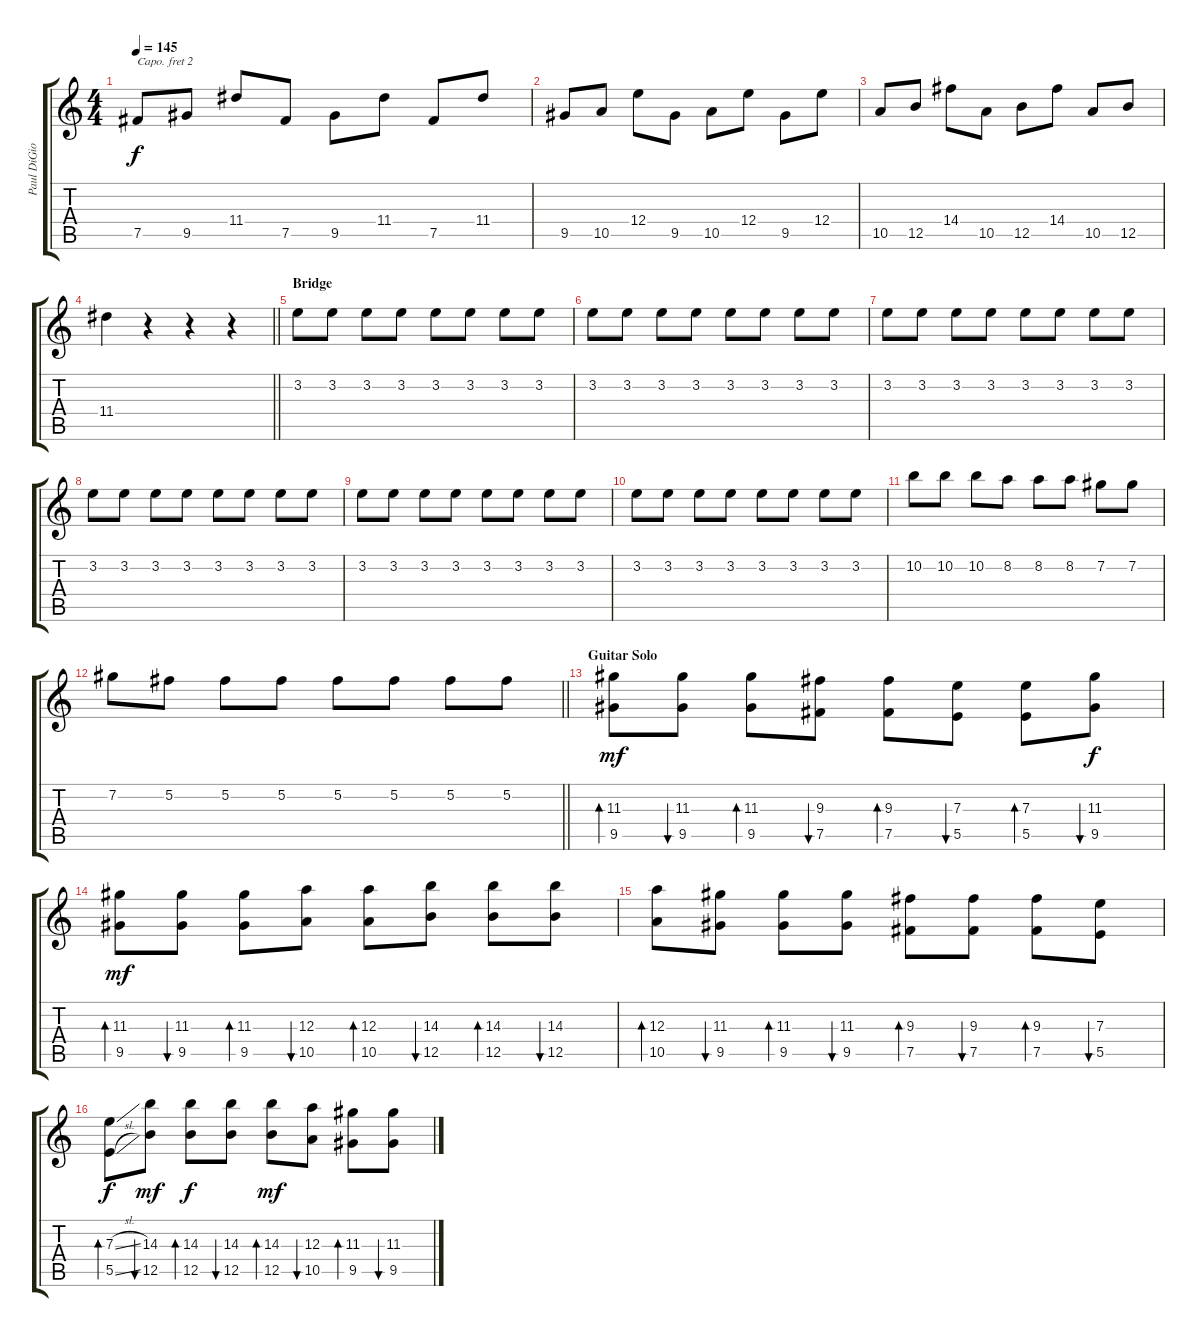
\track ("Paul DiGiovanni (Lead Guitar)" "Paul DiGio") {instrument overdrivenguitar}
\staff {score tabs}
\capo 2
\tuning (E4 B3 G3 D3 A2 D2) {hide}
\ts (4 4)
\tempo 145
\clef g2
\ks c
7.5.8{dy f} 9.5.8 11.4.8 7.5.8 9.5.8 11.4.8 7.5.8 11.4.8 |
9.5.8 10.5.8 12.4.8 9.5.8 10.5.8 12.4.8 9.5.8 12.4.8 |
10.5.8 12.5.8 14.4.8 10.5.8 12.5.8 14.4.8 10.5.8 12.5.8 |
\barLineRight lightlight
11.4.4 r.4 r.4 r.4 |
\section ("" "Bridge")
3.2.8 3.2.8 3.2.8 3.2.8 3.2.8 3.2.8 3.2.8 3.2.8 |
3.2.8 3.2.8 3.2.8 3.2.8 3.2.8 3.2.8 3.2.8 3.2.8 |
3.2.8 3.2.8 3.2.8 3.2.8 3.2.8 3.2.8 3.2.8 3.2.8 |
3.2.8 3.2.8 3.2.8 3.2.8 3.2.8 3.2.8 3.2.8 3.2.8 |
3.2.8 3.2.8 3.2.8 3.2.8 3.2.8 3.2.8 3.2.8 3.2.8 |
3.2.8 3.2.8 3.2.8 3.2.8 3.2.8 3.2.8 3.2.8 3.2.8 |
10.2.8 10.2.8 10.2.8 8.2.8 8.2.8 8.2.8 7.2.8 7.2.8 |
\barLineRight lightlight
7.2.8 5.2.8 5.2.8 5.2.8 5.2.8 5.2.8 5.2.8 5.2.8 |
\section ("" "Guitar Solo")
(11.3 9.5).8{bd 60 dy mf} (11.3 9.5).8{bu 60} (11.3 9.5).8{bd 60} (9.3 7.5).8{bu 60} (9.3 7.5).8{bd 60} (7.3 5.5).8{bu 60} (7.3 5.5).8{bd 60} (11.3 9.5).8{bu 60 dy f} |
(11.3 9.5).8{bd 60 dy mf} (11.3 9.5).8{bu 60} (11.3 9.5).8{bd 60} (12.3 10.5).8{bu 60} (12.3 10.5).8{bd 60} (14.3 12.5).8{bu 60} (14.3 12.5).8{bd 60} (14.3 12.5).8{bu 60} |
(12.3 10.5).8{bd 60} (11.3 9.5).8{bu 60} (11.3 9.5).8{bd 60} (11.3 9.5).8{bu 60} (9.3 7.5).8{bd 60} (9.3 7.5).8{bu 60} (9.3 7.5).8{bd 60} (7.3 5.5).8{bu 60} |
(7.3{sl} 5.5{sl}).8{bd 60 dy f} (14.3 12.5).8{bu 60 dy mf} (14.3 12.5).8{bd 60 dy f} (14.3 12.5).8{bu 60} (14.3 12.5).8{bd 60 dy mf} (12.3 10.5).8{bu 60} (11.3 9.5).8{bd 60} (11.3 9.5).8{bu 60}
